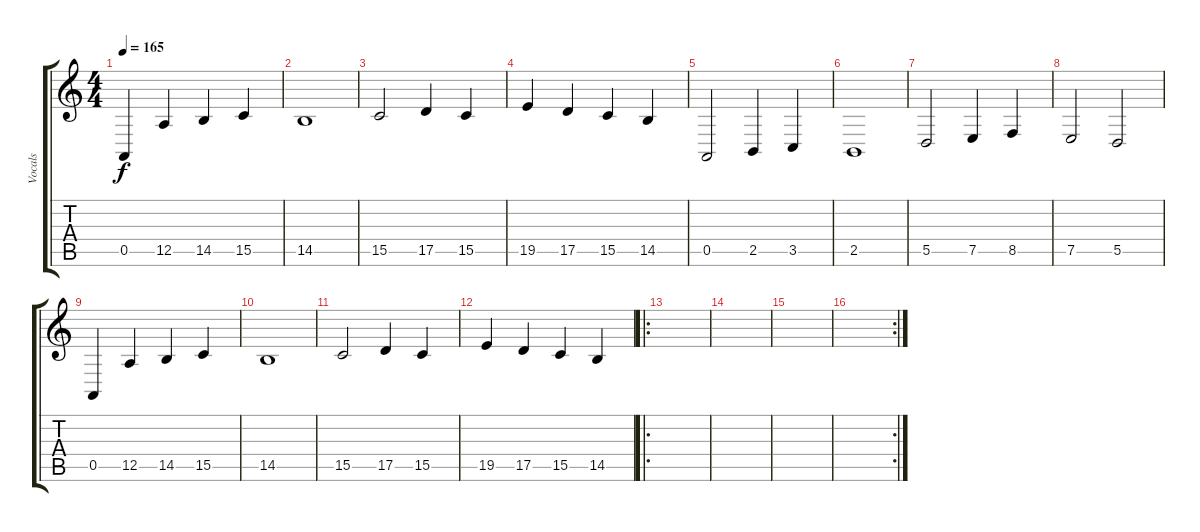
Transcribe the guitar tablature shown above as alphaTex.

\track ("Vocals" "Vocals") {instrument altosax}
\staff {score tabs}
\tuning (E4 B3 G3 D3 A2 E2) {hide}
\ts (4 4)
\tempo 165
\clef g2
\ks c
0.5.4{dy f} 12.5.4 14.5.4 15.5.4 |
14.5.1 |
15.5.2 17.5.4 15.5.4 |
19.5.4 17.5.4 15.5.4 14.5.4 |
0.5.2 2.5.4 3.5.4 |
2.5.1 |
5.5.2 7.5.4 8.5.4 |
7.5.2 5.5.2 |
0.5.4 12.5.4 14.5.4 15.5.4 |
14.5.1 |
15.5.2 17.5.4 15.5.4 |
19.5.4 17.5.4 15.5.4 14.5.4 |
\ro
|
|
|
\rc 2
